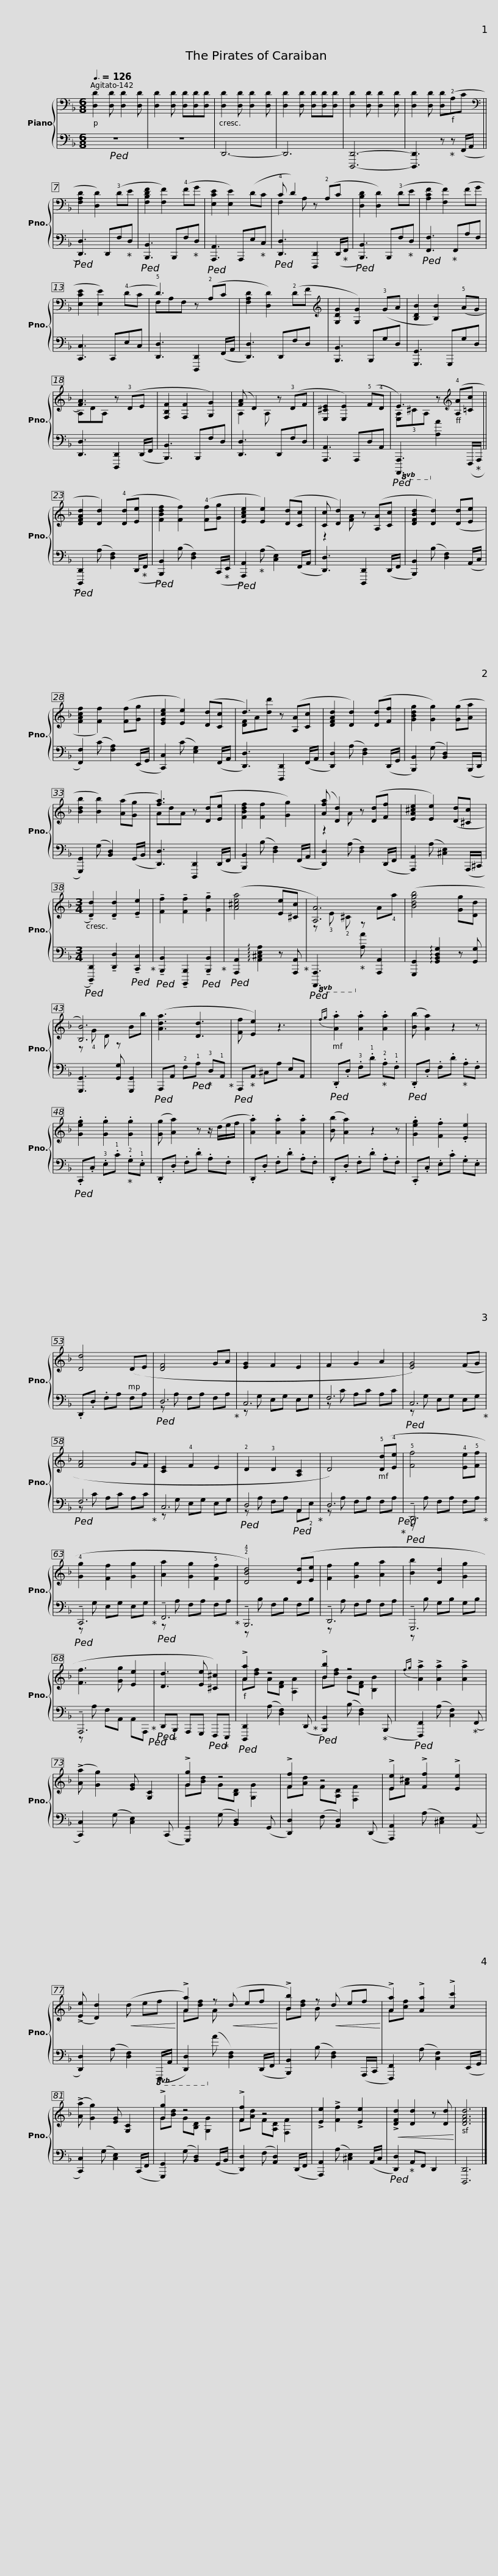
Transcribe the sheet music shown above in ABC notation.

X:1
%%score { ( 1 3 ) | ( 2 4 ) }
L:1/8
Q:3/8=126
M:6/8
I:linebreak $
K:F
V:1 bass
V:3 bass
V:2 bass
V:4 bass
V:1
 [D,D]2 [D,D] [D,D]2 [D,D] | [D,D]2 [D,D] [D,D][D,D][D,D] | [D,D]2 [D,D] [D,D]2 [D,D] |$ [D,D]2 [D,D] [D,D][D,D][D,D] | [D,D]2 [D,D] [D,D]2 [D,D] | %5
 [D,D]2 [D,D] [D,D](!2!A,C ||$[K:bass] [F,A,D]2 [D,D]2) (!3!DE | [F,B,DF]2 [F,F]2) (!4!FG | [E,CE]2 [E,E]2) (DC |$ !4!C D2) z (!2!A,C | %10
 [D,B,D]2 [D,D]2) (!3!DE | [A,CF]2 [F,F]2) (FG |$ [E,CE]2 [E,E]2) (!4!DC | !5!D3) z (!2!A,C | [F,A,D]2 [D,D]2) (!2!DF |$ %15
[K:treble] [G,DG]2 [G,G]2) (!3!GA | [B,DB]2 [B,B]2) (!5!AG | [FA]3) z (!3!DE |$ [F,B,F]2 [F,F]2 [G,G]2) | ([FA] D2) z (!3!DF | %20
 [E,^CE]2 [E,E]2) (!5!F!4!D |$ E3) z[K:treble] (!4![A,A][=Cc] || [DFAd]2 [Dd]2) (!4![Dd][Ee] | [FBdf]2 [Ff]2) (!4![Ff][Gg] |$ [EAce]2 [Ee]2) ([Dd][Cc] | %25
 [Cc] [Dd]2) z ([A,A][Cc] | [DFBd]2 [Dd]2) ([Dd][Ee] |$ [FAcf]2 [Ff]2) ([Ff][Gg] | [EGce]2 [Ee]2) ([Dd][Cc] | d3) z ([A,A][Cc] |$ %30
 [DFAd]2 [Dd]2) ([Dd][Ff] | [GBdg]2 [Gg]2) ([Gg][Aa] | [Bdb]2 [Bb]2) ([Aa][Gg] |$ [fa]3) z ([Dd][Ee] | [FBdf]2 [Ff]2 [Gg]2) | %35
 ([Afa] [Dd]2) z ([Dd][Ff] |$ [EA^ce]2 [Ee]2) ([Dd][^Cc] |[M:3/4] !tenuto![Dd]2) !tenuto![Dd]2 !tenuto![Ee]2 | !tenuto![Ff]2 !tenuto![Ff]2 !tenuto![Gg]2 |$ ([A^cea]4 [Ee][^Cc] | %40
 [A,A]6) | ([Bdgb]4 [Gg][Dd] |$ [B,B]6) | ([Ada]3 [Dd]3 | [Ff] [Ee]2) z3 |$ %45
{fg} .[Aa]2 .[Aa]2 .[Aa]2 | ([Bb] [Aa]2) z2 z | .[Geg]2 .[Gg]2 .[Gg]2 |$ ([Gg] [Aa]2) z z/ (d/e/f/ | .[Aa]2) .[Aa]2 .[Aa]2 | %50
 ([Bb] [Aa]2) z2 z |$ .[Geg]2 .[Ff]2 .[Ee]2 | [Dd]4 (DE | [DF]4 GA |$ [EG]2 F2 E2 | %55
 F2 G2 A2 | [EG]4) (FG |$ [FA]4 GF | [CE]2 !4!F2 E2 | !2!D2 !3!D2 [A,C]2 |$ %60
 D4) (!5![Dd]!4![Ee] | !5![Ff]4 !4![Ee]!5![Ff] | !4![Gg]2 [Ff]2 [Gg]2 |$ [Aa]2 [Gg]2 !5![Ff]2 | !2!!4![DBd]4) ([Dd][Ee] | %65
 [Ff]2 [Gg]2 [Aa]2 |$ [Bb]2 [Dd]2 [Gg]2 | [Ff]3 [Gg] [Ee]2 | [Dd]3 [Ee] [^C^c]2) |$ !>![Aa]2 z4 | %70
 !>![Bb]2 z4 |{fg} !>![Aa]2 !>![Aa]2 !>![Aa]2 |$ (!>![Aa] [Gg]2) [EG] [G,C]2 | !>![Gg]2 z4 | !>![Ff]2 z4 |$ %75
 !>![Ee]2 !>![Ff]2 !>![Ee]2 | (!>![Ee] [Dd]2)!<(! (d ef!<)! | !>![Aa]2) z!<(! (d ef!<)! |$ !>![Bb]2) z!<(! (d ef!<)! | !>![Aa]2) !>![Aa]2 !>![cc']2 | %80
 (!>![Aa] [Gg]2) [EG] [G,C]2 |$ !>![Gg]2 z4 | !>![Ff]2 z4 | !>![Ee]2 !>![Ff]2 !>![Ee]2 |$!<(! !>![DFd]2 [Dd]2 z [Dd]!<)! | %85
 [DFAd]6 |] %86
V:2
!ped! z6 | z6 | D,,6- |$ D,,6 | [D,,,D,,]6- | %5
 [D,,,D,,]3 z!ped-up! z (F,,/A,,/ ||$!ped! [D,,D,]3) D,,F,!ped-up!D, |!ped! [B,,,B,,]3 B,,,F,!ped-up!D, |!ped! [A,,,A,,]3 A,,,E,!ped-up!C, |$!ped! [D,,D,]3 [D,,,D,,]2 (D,,/!ped-up!F,,/ | %10
!ped! [B,,,B,,]3) B,,,F,!ped-up!D, |!ped! [F,,F,]3!ped-up! F,,A,F, |$ [C,,C,]3 C,,E,C, | [D,,D,]3 [D,,,D,,]2 (F,,/A,,/ | [D,,D,]3) D,,F,D, |$ %15
 [B,,,B,,]3 B,,,G,D, | [G,,,G,,]3 G,,,G,D, | [D,,D,]3 [D,,,D,,]2 (D,,/F,,/ |$ [B,,,B,,]3) B,,,F,D, | [D,,D,]3 D,,F,D, | %20
 [A,,,A,,]3 A,,,D,A,, |$!8vb(!!ped! [A,,,,A,,,]3!8vb)! [A,,A,]2 (F,,,/!ped-up!A,,,/ ||!ped! [D,,,D,,]2) (A, [D,F,]2) (D,,/!ped-up!F,,/ |!ped! [B,,,B,,]2) (B, [D,F,]2) (C,,/!ped-up!E,,/ |$!ped! [A,,,A,,]2)!ped-up! (A, [C,E,]2) (F,,/A,,/ | %25
 [D,,D,]3) [D,,,D,,]2 (D,,/F,,/ | [B,,,B,,]2) (B, [D,F,]2) (A,,/C,/ |$ [F,,F,]2) (C [F,A,]2) (E,,/G,,/ | [C,,C,]2) (C [E,G,]2) (F,,/A,,/ | [D,,D,]3) [D,,,D,,]2 (F,,/A,,/ |$ %30
 [D,,D,]2) (A, [D,F,]2) (D,,/G,,/ | [B,,,B,,]2) (G, [B,,D,]2) (B,,,/D,,/ | [G,,,G,,]2) (G, [B,,D,]2) (G,,/B,,/ |$ [D,,D,]3) [D,,,D,,]2 (D,,/F,,/ | [B,,,B,,]2) (B, [D,F,]2) (F,,/A,,/ | %35
 [D,,D,]2) (A, [D,F,]2) (D,,/F,,/ |$ [A,,,A,,]2) (A, [^C,E,]2) (A,,,/^C,,/ |[M:3/4]!ped! !tenuto![D,,,D,,]2) !tenuto![D,,D,]2!ped! !tenuto![C,,C,]2!ped-up! |!ped! !tenuto![B,,,B,,]2 !tenuto![B,,,,B,,,]2!ped! !tenuto![B,,,B,,]2!ped-up! |$!ped! [A,,,A,,]2 !arpeggio![A,,^C,E,A,]2 z [A,,,A,,]!ped-up! | %40
!8vb(!!ped! [A,,,,A,,,]3!ped-up!!8vb)! [A,,A,] [A,,,A,,]2 | [G,,,G,,]2 !arpeggio![G,,B,,D,G,]2 z [G,,G,] |$ [G,,,G,,]3 [G,,G,] [G,,,G,,]2 |!ped! A,,,A,, !2!F,!ped!!1!A,!ped-up! !3!D,!1!A,,!ped-up! |!ped! A,,,!ped-up!A,, ^C,A, E,A,, |$ %45
!ped! .D,,.D, .!3!F,.!1!D!ped-up! .!2!A,.!1!F, |!ped! .D,,.D, .F,.D!ped-up! .A,.F, |!ped! .C,,.C, .!3!E,.!1!C!ped-up! .!2!G,.!1!E, |$ .D,,.D, .F,.D .A,.F, | .D,,.D, .F,.D .A,.F, | %50
 .D,,.D, .F,.D .A,.F, |$ .C,,.C, .E,.C .G,.E, | .D,,.D, .F,A, F,A, |!ped! D,6!ped-up! |$ C,6 | %55
 F,6 |!ped! C,6!ped-up! |$!ped! F,6!ped-up! | C,6 |!ped! D,4!ped! A,,2!ped-up! |$ %60
 D,6!ped!!ped-up! |!ped! !tenuto!D,,6!ped-up! |!ped! !tenuto!C,,6!ped-up! |$!ped! !tenuto!F,,6!ped-up! | !tenuto!B,,,6 | %65
 !tenuto!D,,6 |$ !tenuto!G,,,6 | !tenuto!A,,,6!ped-up!!ped! |!ped! D,,!ped-up!B,,, A,,,G,,,!ped! F,,,!ped-up!E,,, |$!ped! [D,,,D,,]2 (A, [D,F,]2) (D,,!ped-up! | %70
!ped! [B,,,B,,]2) (B, [D,F,]2)!ped-up! (B,,, |!ped! [F,,,F,,]2) (A, [C,F,]2)!ped-up! (F,, |$ [C,,C,]2) (G, [C,E,]2) (C,, | [G,,,G,,]2) (G, [B,,D,]2) (G,, | [D,,D,]2) (F, [A,,D,]2) (D,, |$ %75
 [A,,,A,,]2) (A, [^C,E,]2) (A,, | [D,,D,]2) (A, [D,F,]2)!8vb(! (F,,,/A,,,/ | [D,,,D,,]2)!8vb)! (A, [D,F,]2) (D,,/F,,/ |$ [B,,,B,,]2) (B, [D,F,]2) (A,,,/C,,/ | [F,,,F,,]2) (A, [C,F,]2) (E,,/G,,/ | %80
 [C,,C,]2) (G, [C,E,]2) (C,,/F,,/ |$ [G,,,G,,]2) (G, [B,,D,]2) (G,,/B,,/ | [D,,D,]2) (F, [A,,D,]2) (D,,/F,,/ | [A,,,A,,]2) (A, [^C,E,]2) (A,,/C,/ |$!ped! [D,,D,]2)!ped-up! A,,F,, D,,2 | %85
 [D,,,D,,]6 |] %86
V:3
 x6 | x6 | x6 |$ x6 | x6 | %5
 x6 ||$[K:bass] x6 | x6 | x6 |$ F,2 A, x3 | %10
 x6 | x6 |$ x6 | F,A,F, x3 | x6 |$ %15
[K:treble] x6 | x6 | A,DA, x3 |$ x6 | A,2 A, x3 | %20
 x6 |$ [E,A,]!3!^CA, x[K:treble] x2 || x6 | x6 |$ x6 | %25
 z2 [FA] x3 | x6 |$ x6 | x6 | [DF]A[dd'] x3 |$ %30
 x6 | x6 | x6 |$ AdA x3 | x6 | %35
 z2 A x3 |$ x6 |[M:3/4] x6 | x6 |$ x6 | %40
 z !3!E !2!^C z A!4!a | x6 |$ z !4!G D z Bb | x6 | x6 |$ %45
 x6 | x6 | x6 |$ x6 | x6 | %50
 x6 |$ x6 | x6 | x6 |$ x6 | %55
 x6 | x6 |$ x6 | x6 | x6 |$ %60
 x6 | x6 | x6 |$ x6 | x6 | %65
 x6 |$ x6 | x6 | x6 |$ A[df] A[DF] [A,A]2 | %70
 B[df] B[DF] [B,B]2 | x6 |$ x6 | G[Bd] G[B,D] [G,G]2 | F[Ad] F[A,D] [F,F]2 |$ %75
 E[A^c] x4 | x6 | A[df] A x3 |$ B[df] B x3 | A[cf] x4 | %80
 x6 |$ G[Bd] G[B,D] [G,G]2 | F[Ad] F[A,D] [F,F]2 | x6 |$ x6 | %85
 x6 |] %86
V:4
 x6 | x6 | x6 |$ x6 | x6 | %5
 x6 ||$ x6 | x6 | x6 |$ x6 | %10
 x6 | x6 |$ x6 | x6 | x6 |$ %15
 x6 | x6 | x6 |$ x6 | x6 | %20
 x6 |$!8vb(! x3!8vb)! x3 || x6 | x6 |$ x6 | %25
 x6 | x6 |$ x6 | x6 | x6 |$ %30
 x6 | x6 | x6 |$ x6 | x6 | %35
 x6 |$ x6 |[M:3/4] x6 | x6 |$ x6 | %40
!8vb(! x3!8vb)! x3 | x6 |$ x6 | x6 | x6 |$ %45
 x6 | x6 | x6 |$ x6 | x6 | %50
 x6 |$ x6 | x6 | z A, F,A, F,A, |$ z G, E,G, E,G, | %55
 z C A,C A,C | z G, E,G, E,G, |$ z C A,C A,C | z G, E,G, E,G, | z A, F,A, A,,!2!E, |$ %60
 z A, F,A, F,A, | z A, F,A, F,A, | z G, E,G, E,G, |$ z A, F,A, F,A, | z B, F,B, F,B, | %65
 z A, F,A, F,A, |$ z B, G,B, G,B, | z A, F,A,, A,,A,,, | x6 |$ x6 | %70
 x6 | x6 |$ x6 | x6 | x6 |$ %75
 x6 | x5!8vb(! x | x2!8vb)! x4 |$ x6 | x6 | %80
 x6 |$ x6 | x6 | x6 |$ x6 | %85
 x6 |] %86
